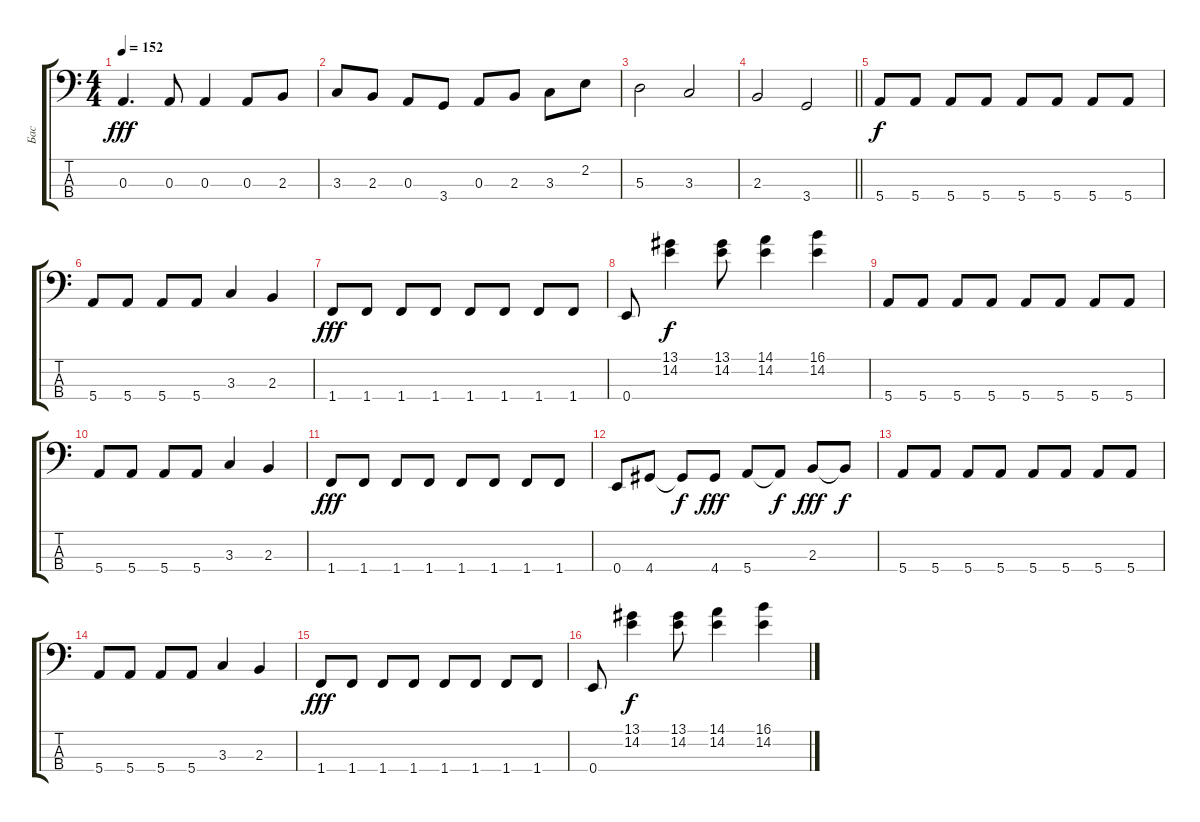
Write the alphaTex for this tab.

\track ("Бас" "Бас") {instrument electricbasspick}
\staff {score tabs}
\tuning (G2 D2 A1 E1) {hide}
\ts (4 4)
\tempo 152
\clef f4
\ks c
0.3.4{d dy fff} 0.3.8 0.3.4 0.3.8 2.3.8 |
3.3.8 2.3.8 0.3.8 3.4.8 0.3.8 2.3.8 3.3.8 2.2.8 |
5.3.2 3.3.2 |
\barLineRight lightlight
2.3.2 3.4.2 |
5.4.8{dy f} 5.4.8 5.4.8 5.4.8 5.4.8 5.4.8 5.4.8 5.4.8 |
5.4.8 5.4.8 5.4.8 5.4.8 3.3.4 2.3.4 |
1.4.8{dy fff} 1.4.8 1.4.8 1.4.8 1.4.8 1.4.8 1.4.8 1.4.8 |
0.4.8 (13.1 14.2).4{dy f} (13.1 14.2).8 (14.1 14.2).4 (16.1 14.2).4 |
5.4.8 5.4.8 5.4.8 5.4.8 5.4.8 5.4.8 5.4.8 5.4.8 |
5.4.8 5.4.8 5.4.8 5.4.8 3.3.4 2.3.4 |
1.4.8{dy fff} 1.4.8 1.4.8 1.4.8 1.4.8 1.4.8 1.4.8 1.4.8 |
0.4.8 4.4.8 4.4{t}.8{dy f} 4.4.8{dy fff} 5.4.8 5.4{t}.8{dy f} 2.3.8{dy fff} 2.3{t}.8{dy f} |
5.4.8 5.4.8 5.4.8 5.4.8 5.4.8 5.4.8 5.4.8 5.4.8 |
5.4.8 5.4.8 5.4.8 5.4.8 3.3.4 2.3.4 |
1.4.8{dy fff} 1.4.8 1.4.8 1.4.8 1.4.8 1.4.8 1.4.8 1.4.8 |
0.4.8 (13.1 14.2).4{dy f} (13.1 14.2).8 (14.1 14.2).4 (16.1 14.2).4
